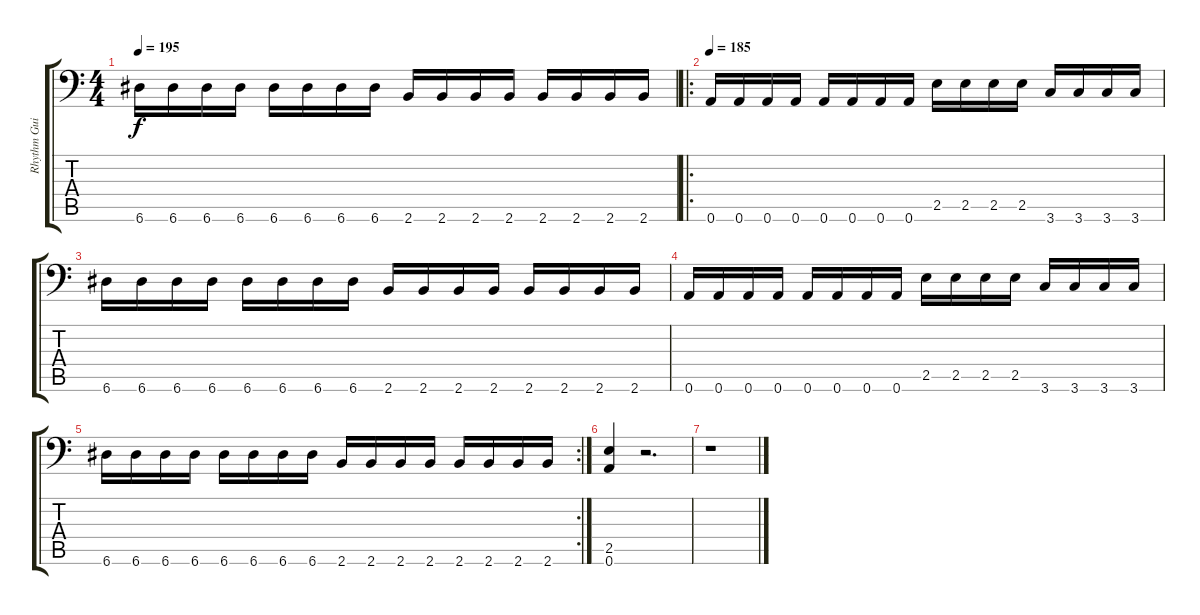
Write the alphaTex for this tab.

\track ("Rhythm Guitar" "Rhythm Gui") {instrument overdrivenguitar}
\staff {score tabs}
\tuning (A3 E3 C3 G2 D2 A1) {hide}
\ts (4 4)
\tempo 195
\clef f4
\ks c
6.6.16{dy f} 6.6.16 6.6.16 6.6.16 6.6.16 6.6.16 6.6.16 6.6.16 2.6.16 2.6.16 2.6.16 2.6.16 2.6.16 2.6.16 2.6.16 2.6.16 |
\ro
\tempo 185
0.6.16 0.6.16 0.6.16 0.6.16 0.6.16 0.6.16 0.6.16 0.6.16 2.5.16 2.5.16 2.5.16 2.5.16 3.6.16 3.6.16 3.6.16 3.6.16 |
6.6.16 6.6.16 6.6.16 6.6.16 6.6.16 6.6.16 6.6.16 6.6.16 2.6.16 2.6.16 2.6.16 2.6.16 2.6.16 2.6.16 2.6.16 2.6.16 |
0.6.16 0.6.16 0.6.16 0.6.16 0.6.16 0.6.16 0.6.16 0.6.16 2.5.16 2.5.16 2.5.16 2.5.16 3.6.16 3.6.16 3.6.16 3.6.16 |
\rc 2
6.6.16 6.6.16 6.6.16 6.6.16 6.6.16 6.6.16 6.6.16 6.6.16 2.6.16 2.6.16 2.6.16 2.6.16 2.6.16 2.6.16 2.6.16 2.6.16 |
(2.5 0.6).4 r.2{d} |
r.1
